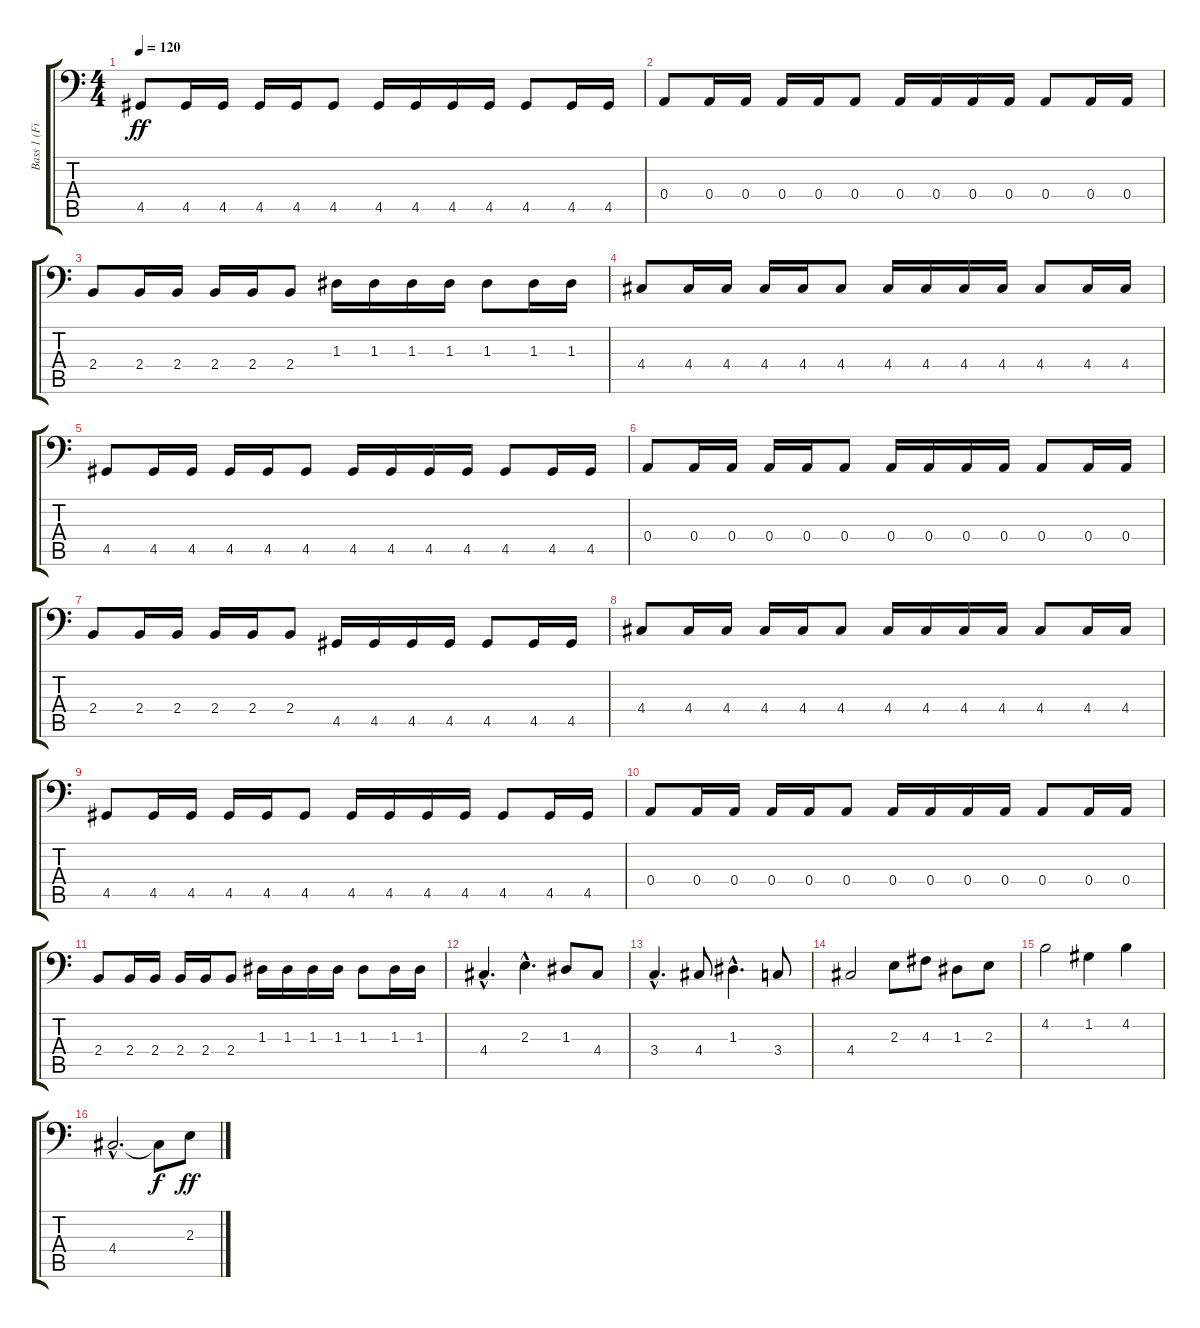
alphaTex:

\track ("Bass 1 (Finger)" "Bass 1 (Fi") {instrument electricbassfinger}
\staff {score tabs}
\tuning (C3 G2 D2 A1 E1 B0) {hide}
\ts (4 4)
\tempo 120
\clef f4
\ks c
4.5.8{dy ff} 4.5.16 4.5.16 4.5.16 4.5.16 4.5.8 4.5.16 4.5.16 4.5.16 4.5.16 4.5.8 4.5.16 4.5.16 |
0.4.8 0.4.16 0.4.16 0.4.16 0.4.16 0.4.8 0.4.16 0.4.16 0.4.16 0.4.16 0.4.8 0.4.16 0.4.16 |
2.4.8 2.4.16 2.4.16 2.4.16 2.4.16 2.4.8 1.3.16 1.3.16 1.3.16 1.3.16 1.3.8 1.3.16 1.3.16 |
4.4.8 4.4.16 4.4.16 4.4.16 4.4.16 4.4.8 4.4.16 4.4.16 4.4.16 4.4.16 4.4.8 4.4.16 4.4.16 |
4.5.8 4.5.16 4.5.16 4.5.16 4.5.16 4.5.8 4.5.16 4.5.16 4.5.16 4.5.16 4.5.8 4.5.16 4.5.16 |
0.4.8 0.4.16 0.4.16 0.4.16 0.4.16 0.4.8 0.4.16 0.4.16 0.4.16 0.4.16 0.4.8 0.4.16 0.4.16 |
2.4.8 2.4.16 2.4.16 2.4.16 2.4.16 2.4.8 4.5.16 4.5.16 4.5.16 4.5.16 4.5.8 4.5.16 4.5.16 |
4.4.8 4.4.16 4.4.16 4.4.16 4.4.16 4.4.8 4.4.16 4.4.16 4.4.16 4.4.16 4.4.8 4.4.16 4.4.16 |
4.5.8 4.5.16 4.5.16 4.5.16 4.5.16 4.5.8 4.5.16 4.5.16 4.5.16 4.5.16 4.5.8 4.5.16 4.5.16 |
0.4.8 0.4.16 0.4.16 0.4.16 0.4.16 0.4.8 0.4.16 0.4.16 0.4.16 0.4.16 0.4.8 0.4.16 0.4.16 |
2.4.8 2.4.16 2.4.16 2.4.16 2.4.16 2.4.8 1.3.16 1.3.16 1.3.16 1.3.16 1.3.8 1.3.16 1.3.16 |
4.4{hac}.4{d} 2.3{hac}.4{d} 1.3.8 4.4.8 |
3.4{hac}.4{d} 4.4.8 1.3{hac}.4{d} 3.4.8 |
4.4.2 2.3.8 4.3.8 1.3.8 2.3.8 |
4.2.2 1.2.4 4.2.4 |
4.4{hac}.2{d} 4.4{t}.8{dy f} 2.3.8{dy ff}
